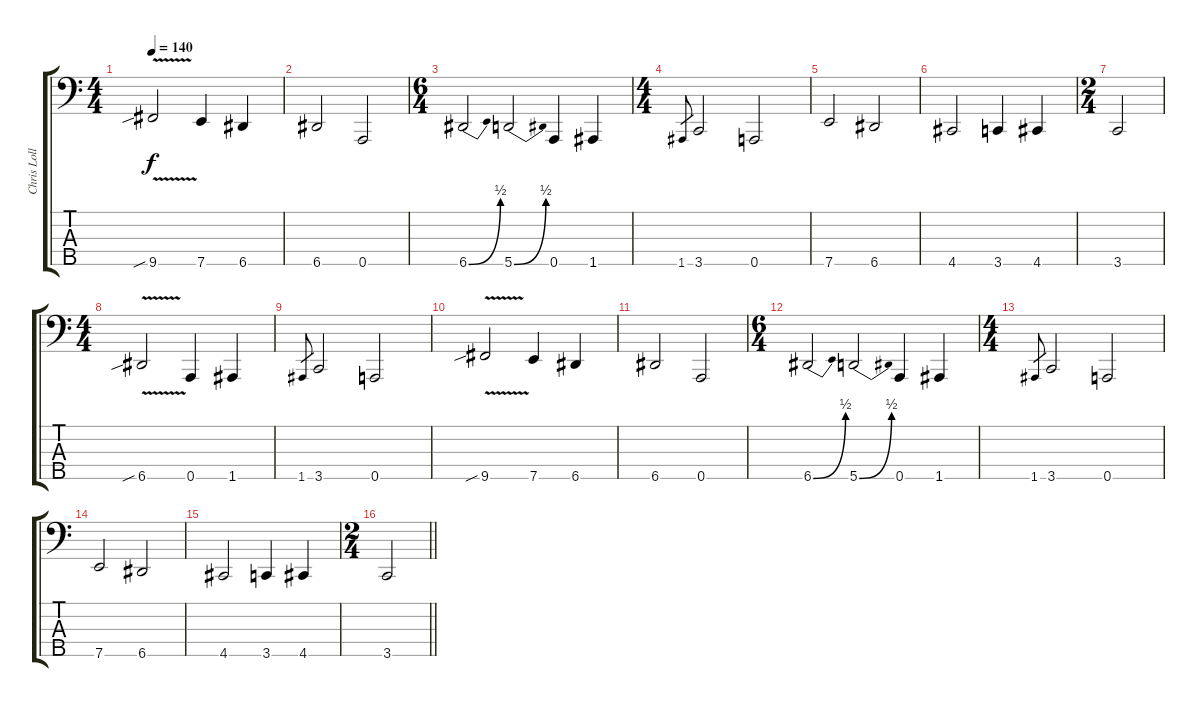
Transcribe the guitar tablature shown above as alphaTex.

\track ("Chris Lollis" "Chris Loll") {instrument electricbassfinger}
\staff {score tabs}
\tuning (G2 D2 A1 E1 A0) {hide}
\ts (4 4)
\tempo 140
\clef f4
\ks c
9.5{v sib}.2{dy f} 7.5.4 6.5.4 |
6.5.2 0.5.2 |
\ts (6 4)
6.5{be (bend 0 0 60 2)}.2 5.5{be (bend 0 0 60 2)}.2 0.5.4 1.5.4 |
\ts (4 4)
1.5.8{gr} 3.5.2 0.5.2 |
7.5.2 6.5.2 |
4.5.2 3.5.4 4.5.4 |
\ts (2 4)
3.5.2 |
\ts (4 4)
6.5{v sib}.2 0.5.4 1.5.4 |
1.5.8{gr} 3.5.2 0.5.2 |
9.5{v sib}.2 7.5.4 6.5.4 |
6.5.2 0.5.2 |
\ts (6 4)
6.5{be (bend 0 0 60 2)}.2 5.5{be (bend 0 0 60 2)}.2 0.5.4 1.5.4 |
\ts (4 4)
1.5.8{gr} 3.5.2 0.5.2 |
7.5.2 6.5.2 |
4.5.2 3.5.4 4.5.4 |
\ts (2 4)
\barLineRight lightlight
3.5.2
